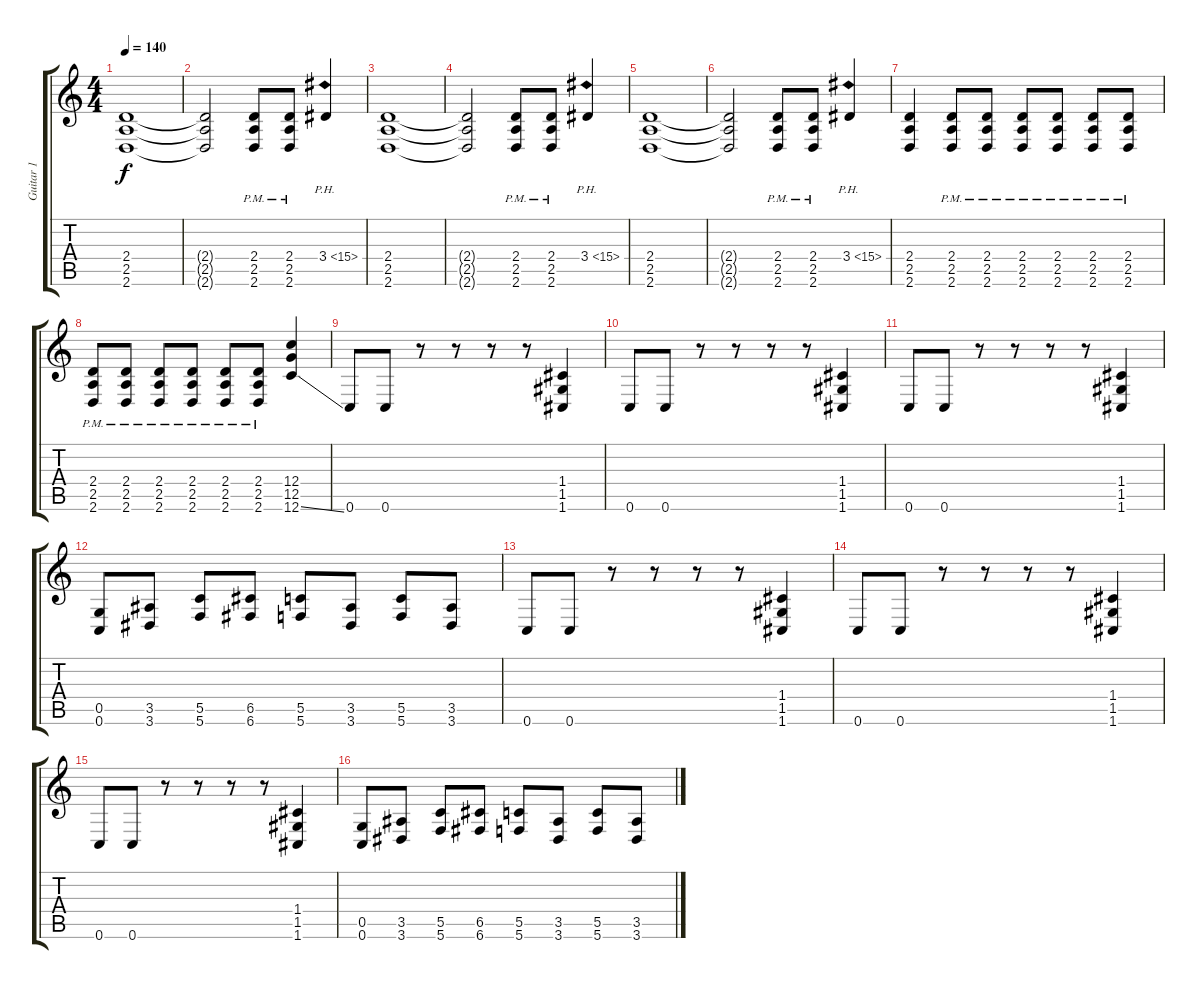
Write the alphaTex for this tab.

\track ("Guitar 1" "Guitar 1") {instrument overdrivenguitar}
\staff {score tabs}
\tuning (D4 A3 F3 C3 G2 C2) {hide}
\ts (4 4)
\tempo 140
\clef g2
\ks c
(2.4 2.5 2.6).1{dy f} |
(2.4{t} 2.5{t} 2.6{t}).2 (2.4{pm} 2.5 2.6{pm}).8 (2.4{pm} 2.5{pm} 2.6{pm}).8 3.4{ph 12}.4 |
(2.4 2.5 2.6).1 |
(2.4{t} 2.5{t} 2.6{t}).2 (2.4{pm} 2.5 2.6{pm}).8 (2.4{pm} 2.5{pm} 2.6{pm}).8 3.4{ph 12}.4 |
(2.4 2.5 2.6).1 |
(2.4{t} 2.5{t} 2.6{t}).2 (2.4{pm} 2.5 2.6{pm}).8 (2.4{pm} 2.5{pm} 2.6{pm}).8 3.4{ph 12}.4 |
(2.4 2.5 2.6).4 (2.4{pm} 2.5{pm} 2.6{pm}).8 (2.4{pm} 2.5{pm} 2.6{pm}).8 (2.4{pm} 2.5{pm} 2.6{pm}).8 (2.4{pm} 2.5{pm} 2.6{pm}).8 (2.4{pm} 2.5{pm} 2.6{pm}).8 (2.4{pm} 2.5{pm} 2.6{pm}).8 |
(2.4{pm} 2.5{pm} 2.6{pm}).8 (2.4{pm} 2.5{pm} 2.6{pm}).8 (2.4{pm} 2.5{pm} 2.6{pm}).8 (2.4{pm} 2.5{pm} 2.6{pm}).8 (2.4{pm} 2.5{pm} 2.6{pm}).8 (2.4{pm} 2.5{pm} 2.6{pm}).8 (12.4 12.5 12.6{ss}).4 |
0.6.8 0.6.8 r.8 r.8 r.8 r.8 (1.4 1.5 1.6).4 |
0.6.8 0.6.8 r.8 r.8 r.8 r.8 (1.4 1.5 1.6).4 |
0.6.8 0.6.8 r.8 r.8 r.8 r.8 (1.4 1.5 1.6).4 |
(0.5 0.6).8 (3.5 3.6).8 (5.5 5.6).8 (6.5 6.6).8 (5.5 5.6).8 (3.5 3.6).8 (5.5 5.6).8 (3.5 3.6).8 |
0.6.8 0.6.8 r.8 r.8 r.8 r.8 (1.4 1.5 1.6).4 |
0.6.8 0.6.8 r.8 r.8 r.8 r.8 (1.4 1.5 1.6).4 |
0.6.8 0.6.8 r.8 r.8 r.8 r.8 (1.4 1.5 1.6).4 |
(0.5 0.6).8 (3.5 3.6).8 (5.5 5.6).8 (6.5 6.6).8 (5.5 5.6).8 (3.5 3.6).8 (5.5 5.6).8 (3.5 3.6).8
